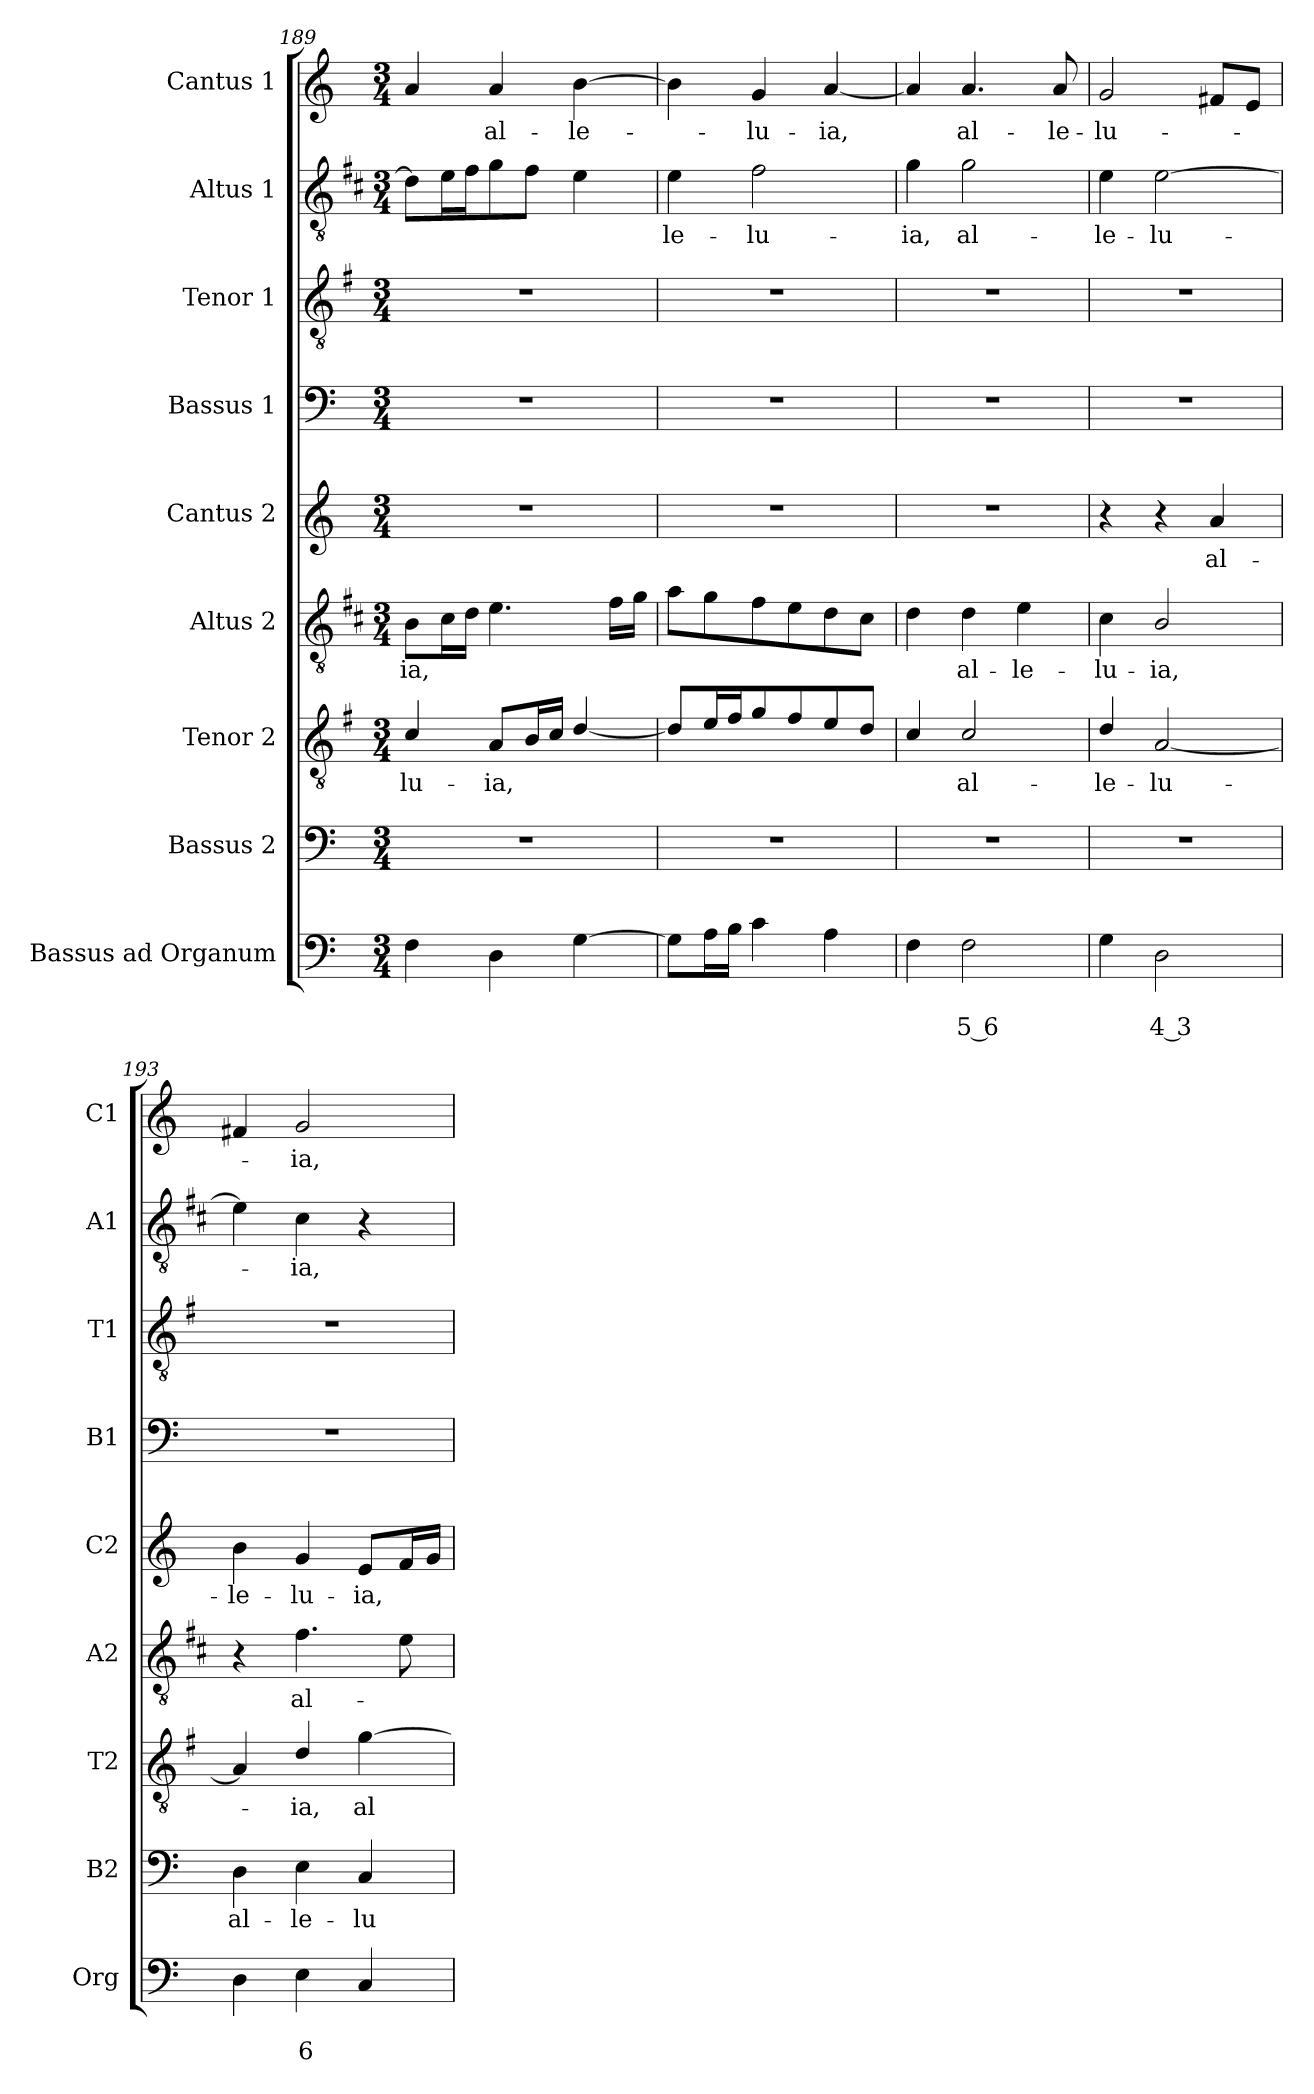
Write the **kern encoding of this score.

**kern	**text	**text	**kern	**text	**kern	**text	**kern	**text	**kern	**text	**kern	**kern	**kern	**text	**kern	**text
*part9	*part9	*part9	*part8	*part8	*part7	*part7	*part6	*part6	*part5	*part5	*part4	*part3	*part2	*part2	*part1	*part1
*staff9	*staff9	*staff9	*staff8	*staff8	*staff7	*staff7	*staff6	*staff6	*staff5	*staff5	*staff4	*staff3	*staff2	*staff2	*staff1	*staff1
*I"Bassus ad Organum	*	*	*I"Bassus 2	*	*I"Tenor 2	*	*I"Altus 2	*	*I"Cantus 2	*	*I"Bassus 1	*I"Tenor 1	*I"Altus 1	*	*I"Cantus 1	*
*I'Org	*	*	*I'B2	*	*I'T2	*	*I'A2	*	*I'C2	*	*I'B1	*I'T1	*I'A1	*	*I'C1	*
!!LO:PB:g=z
*clefF4	*	*	*clefF4	*	*clefGv2	*	*clefGv2	*	*clefG2	*	*clefF4	*clefGv2	*clefGv2	*	*clefG2	*
*	*	*	*	*	*ITrd4c7	*	*ITrd1c2	*	*	*	*	*ITrd4c7	*ITrd1c2	*	*	*
*k[]	*	*	*k[]	*	*k[]	*	*k[]	*	*k[]	*	*k[]	*k[]	*k[]	*	*k[]	*
*C:	*	*	*C:	*	*C:	*	*C:	*	*C:	*	*C:	*C:	*C:	*	*C:	*
*M3/4	*	*	*M3/4	*	*M3/4	*	*M3/4	*	*M3/4	*	*M3/4	*M3/4	*M3/4	*	*M3/4	*
=189	=189	=189	=189	=189	=189	=189	=189	=189	=189	=189	=189	=189	=189	=189	=189	=189
!	!	!	!	!	!	!LO:LY:b	!	!LO:LY:b	!	!	!	!	!	!	!	!
4F\	.	.	2.r	.	4F/	-lu-	8A\L	-ia,	2.r	.	2.r	2.r	8c\L]	.	4a/	.
.	.	.	.	.	.	.	16B\L	.	.	.	.	.	16d\L	.	.	.
.	.	.	.	.	.	.	16c\JJ	.	.	.	.	.	16e\J	.	.	.
!	!	!	!	!	!	!LO:LY:b	!	!	!	!	!	!	!	!	!	!LO:LY:b
4D\	.	.	.	.	8D/L	-ia,	4.d\	.	.	.	.	.	8f\	.	4a/	al-
.	.	.	.	.	16E/L	.	.	.	.	.	.	.	8e\J	.	.	.
.	.	.	.	.	16F/JJ	.	.	.	.	.	.	.	.	.	.	.
!	!	!	!	!	!	!	!	!	!	!	!	!	!	!	!	!LO:LY:b
[4G\	.	.	.	.	[4G/	.	.	.	.	.	.	.	4d\	.	[4b\	-le-
.	.	.	.	.	.	.	16e\LL	.	.	.	.	.	.	.	.	.
.	.	.	.	.	.	.	16f\JJ	.	.	.	.	.	.	.	.	.
=190	=190	=190	=190	=190	=190	=190	=190	=190	=190	=190	=190	=190	=190	=190	=190	=190
!	!	!	!	!	!	!	!	!	!	!	!	!	!	!LO:LY:b	!	!
8G\L]	.	.	2.r	.	8G/L]	.	8g\L	.	2.r	.	2.r	2.r	4d\	-le-	4b\]	.
16A\L	.	.	.	.	16A/L	.	8f\	.	.	.	.	.	.	.	.	.
16B\JJ	.	.	.	.	16B/J	.	.	.	.	.	.	.	.	.	.	.
!	!	!	!	!	!	!	!	!	!	!	!	!	!	!LO:LY:b	!	!LO:LY:b
4c\	.	.	.	.	8c/	.	8e\	.	.	.	.	.	2e\	-lu-	4g/	-lu-
.	.	.	.	.	8B/	.	8d\	.	.	.	.	.	.	.	.	.
!	!	!	!	!	!	!	!	!	!	!	!	!	!	!	!	!LO:LY:b
4A\	.	.	.	.	8A/	.	8c\	.	.	.	.	.	.	.	[4a/	-ia,
.	.	.	.	.	8G/J	.	8B\J	.	.	.	.	.	.	.	.	.
=191	=191	=191	=191	=191	=191	=191	=191	=191	=191	=191	=191	=191	=191	=191	=191	=191
!	!	!	!	!	!	!	!	!	!	!	!	!	!	!LO:LY:b	!	!
4F\	.	.	2.r	.	4F/	.	4c\	.	2.r	.	2.r	2.r	4f\	-ia,	4a/]	.
!	!	!LO:LY:b	!	!	!	!LO:LY:b	!	!LO:LY:b	!	!	!	!	!	!LO:LY:b	!	!LO:LY:b
2F\	.	5 6	.	.	2F/	al-	4c\	al-	.	.	.	.	2f\	al-	4.a/	al-
!	!	!	!	!	!	!	!	!LO:LY:b	!	!	!	!	!	!	!	!
.	.	.	.	.	.	.	4d\	-le-	.	.	.	.	.	.	.	.
!	!	!	!	!	!	!	!	!	!	!	!	!	!	!	!	!LO:LY:b
.	.	.	.	.	.	.	.	.	.	.	.	.	.	.	8a/	-le-
=192	=192	=192	=192	=192	=192	=192	=192	=192	=192	=192	=192	=192	=192	=192	=192	=192
!	!	!	!	!	!	!LO:LY:b	!	!LO:LY:b	!	!	!	!	!	!LO:LY:b	!	!LO:LY:b
4G\	.	.	2.r	.	4G/	-le-	4B\	-lu-	4r	.	2.r	2.r	4d\	-le-	2g/	-lu-
!	!	!LO:LY:b	!	!	!	!LO:LY:b	!	!LO:LY:b	!	!	!	!	!	!LO:LY:b	!	!
2D\	.	4 3	.	.	[2D/	-lu-	2A/	-ia,	4r	.	.	.	[2d\	-lu-	.	.
!	!	!	!	!	!	!	!	!	!	!LO:LY:b	!	!	!	!	!	!
.	.	.	.	.	.	.	.	.	4a/	al-	.	.	.	.	8f#X/L	.
.	.	.	.	.	.	.	.	.	.	.	.	.	.	.	8e/J	.
=193	=193	=193	=193	=193	=193	=193	=193	=193	=193	=193	=193	=193	=193	=193	=193	=193
!	!	!	!	!LO:LY:b	!	!	!	!	!	!LO:LY:b	!	!	!	!	!	!
4D\	.	.	4D\	al-	4D/]	.	4r	.	4b\	-le-	2.r	2.r	4d\]	.	4f#X/	.
!	!	!LO:LY:b	!	!LO:LY:b	!	!LO:LY:b	!	!LO:LY:b	!	!LO:LY:b	!	!	!	!LO:LY:b	!	!LO:LY:b
4E\	.	6	4E\	-le-	4G/	-ia,	4.e\	al-	4g/	-lu-	.	.	4B\	-ia,	2g/	-ia,
!	!	!	!	!LO:LY:b	!	!LO:LY:b	!	!	!	!LO:LY:b	!	!	!	!	!	!
4C/	.	.	4C/	-lu-	[4c\	al-	.	.	8e/L	-ia,	.	.	4r	.	.	.
.	.	.	.	.	.	.	8d\	.	16f/L	.	.	.	.	.	.	.
.	.	.	.	.	.	.	.	.	16g/JJ	.	.	.	.	.	.	.
=	=	=	=	=	=	=	=	=	=	=	=	=	=	=	=	=
*-	*-	*-	*-	*-	*-	*-	*-	*-	*-	*-	*-	*-	*-	*-	*-	*-
